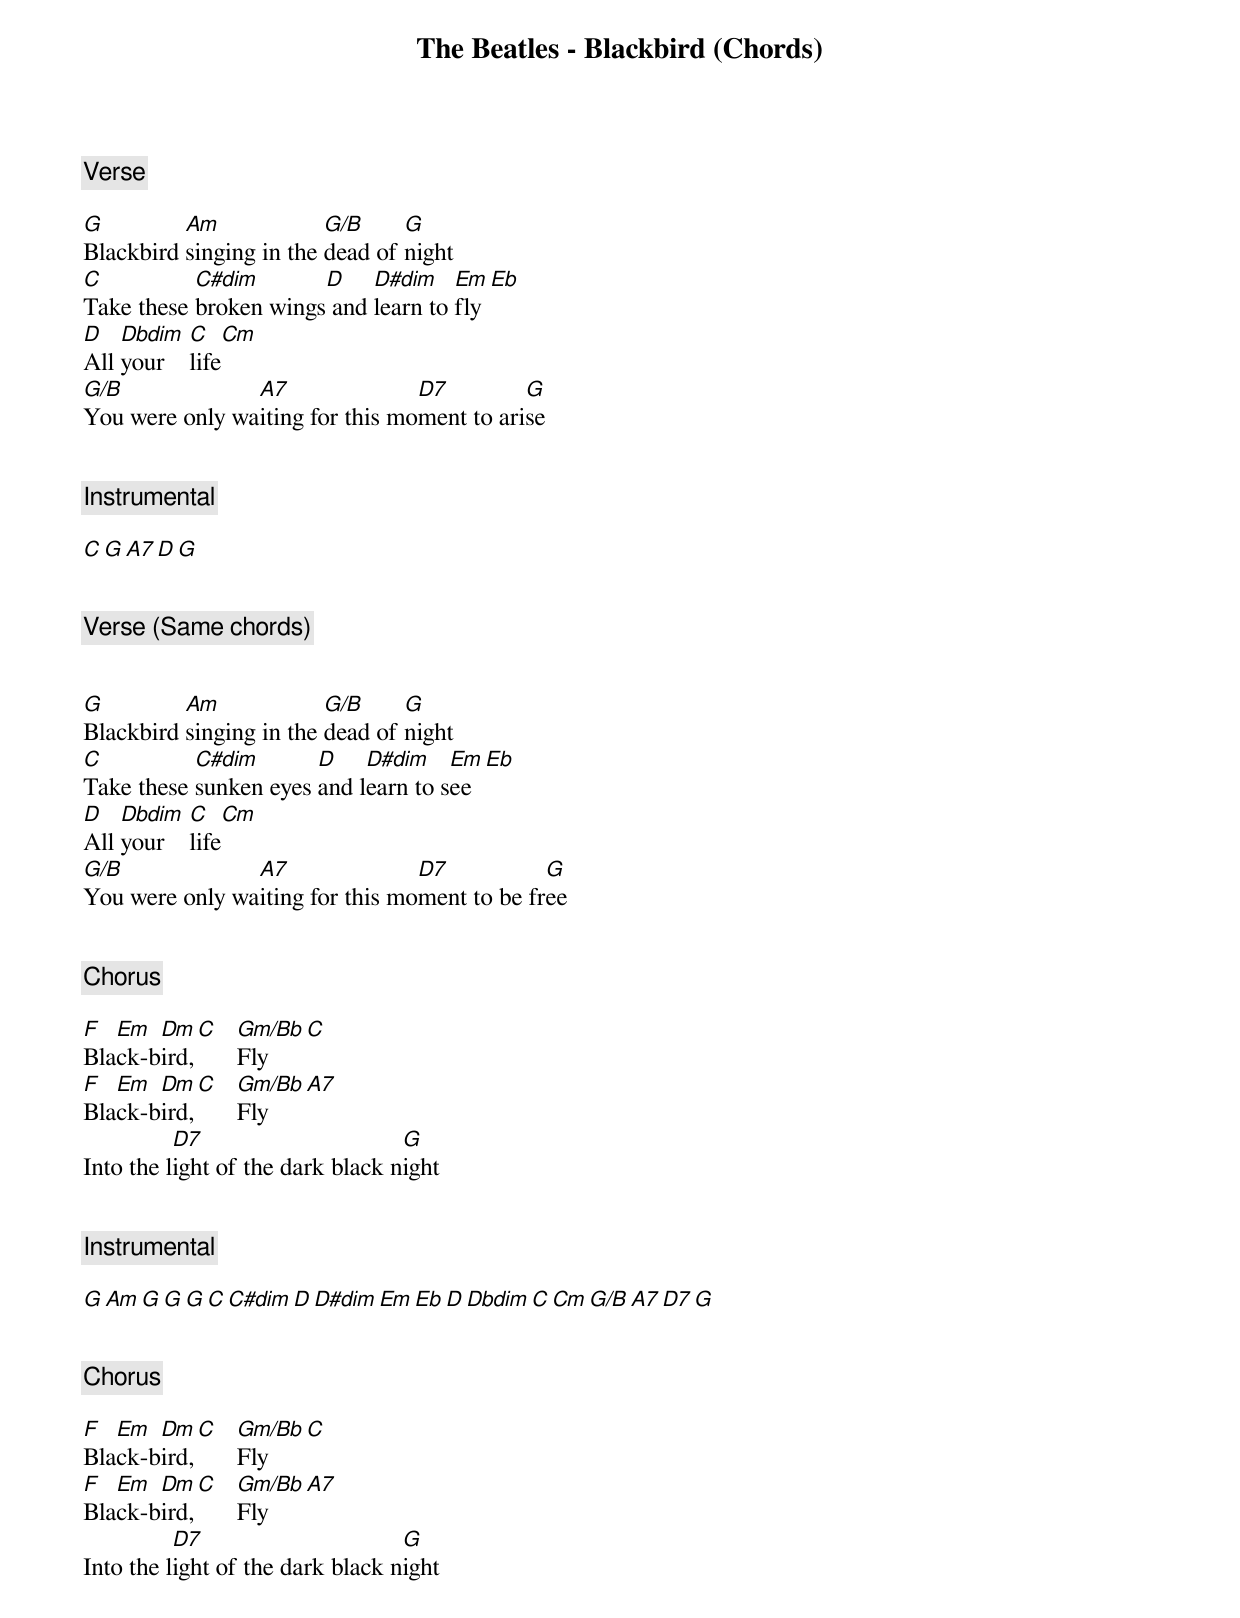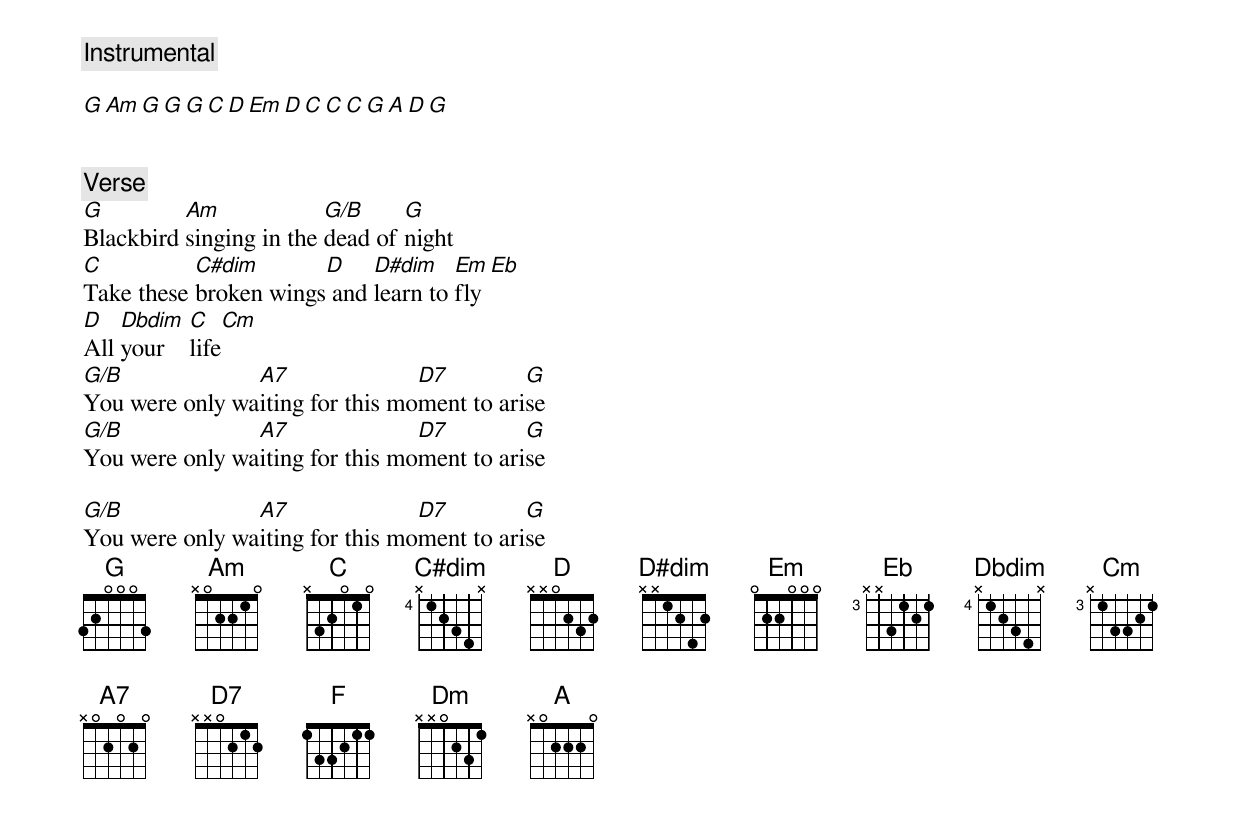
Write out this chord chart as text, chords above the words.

The Beatles - Blackbird (Chords)

[Verse]

G         Am             G/B     G
Blackbird singing in the dead of night
C          C#dim       D    D#dim    Em   Eb
Take these broken wings and learn to fly
D   Dbdim   C    Cm
All your    life
G/B             A7               D7         G
You were only waiting for this moment to arise


[Instrumental]

C G A7   D  G


[Verse] (Same chords)


G         Am             G/B     G
Blackbird singing in the dead of night
C          C#dim       D    D#dim    Em   Eb
Take these sunken eyes and learn to see
D   Dbdim   C    Cm
All your    life
G/B             A7               D7           G
You were only waiting for this moment to be free


[Chorus]

F  Em  Dm  C  Gm/Bb  C
Black-bird,   Fly
F  Em  Dm  C  Gm/Bb  A7
Black-bird,   Fly
          D7                      G
Into the light of the dark black night


[Instrumental]

G Am G  G G    C C#dim D D#dim Em Eb  D Dbdim C Cm G/B A7 D7 G


[Chorus]

F  Em  Dm  C  Gm/Bb  C
Black-bird,   Fly
F  Em  Dm  C  Gm/Bb  A7
Black-bird,   Fly
          D7                      G
Into the light of the dark black night


[Instrumental]

G Am G  G G    C D   Em   D C C C   G A   D G


[Verse]
G         Am             G/B     G
Blackbird singing in the dead of night
C          C#dim       D    D#dim    Em   Eb
Take these broken wings and learn to fly
D   Dbdim   C    Cm
All your    life
G/B             A7               D7         G
You were only waiting for this moment to arise
G/B             A7               D7         G
You were only waiting for this moment to arise

G/B             A7               D7         G
You were only waiting for this moment to arise
